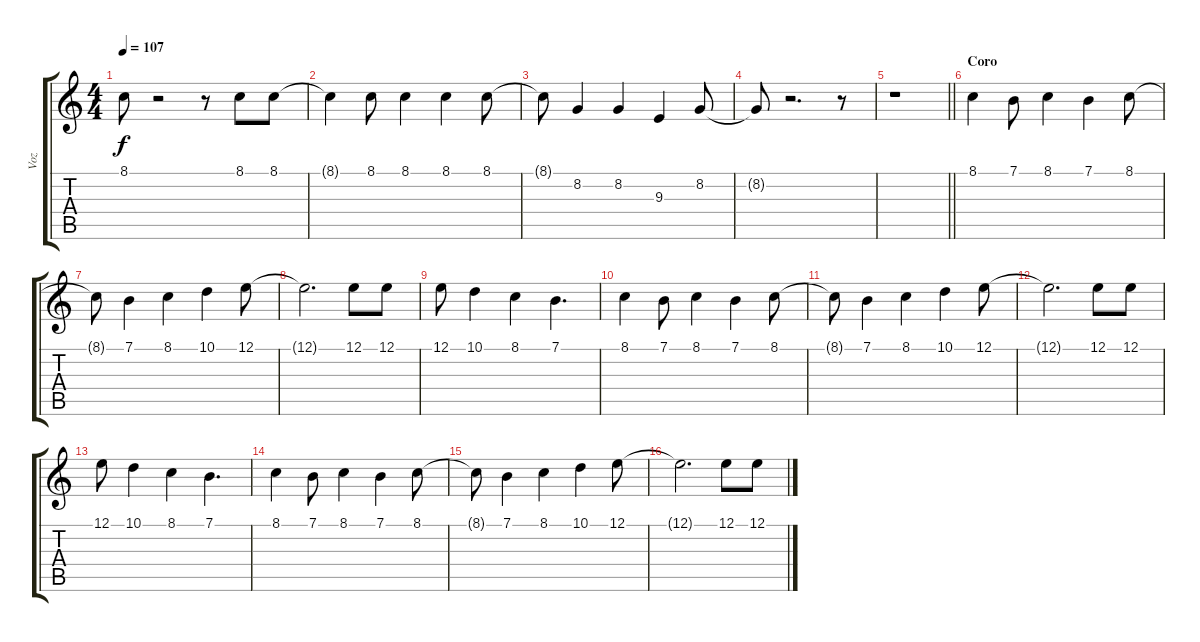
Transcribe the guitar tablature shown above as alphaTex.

\track ("Voz" "Voz") {instrument lead3calliope}
\staff {score tabs}
\tuning (E4 B3 G3 D3 A2 E2) {hide}
\ts (4 4)
\tempo 107
\clef g2
\ks c
8.1{t}.8{dy f} r.2 r.8 8.1.8 8.1.8 |
8.1{t}.4 8.1.8 8.1.4 8.1.4 8.1.8 |
8.1{t}.8 8.2.4 8.2.4 9.3.4 8.2.8 |
8.2{t}.8 r.2{d} r.8 |
\barLineRight lightlight
r.1 |
\section ("" "Coro")
8.1.4 7.1.8 8.1.4 7.1.4 8.1.8 |
8.1{t}.8 7.1.4 8.1.4 10.1.4 12.1.8 |
12.1{t}.2{d} 12.1.8 12.1.8 |
12.1.8 10.1.4 8.1.4 7.1.4{d} |
8.1.4 7.1.8 8.1.4 7.1.4 8.1.8 |
8.1{t}.8 7.1.4 8.1.4 10.1.4 12.1.8 |
12.1{t}.2{d} 12.1.8 12.1.8 |
12.1.8 10.1.4 8.1.4 7.1.4{d} |
8.1.4 7.1.8 8.1.4 7.1.4 8.1.8 |
8.1{t}.8 7.1.4 8.1.4 10.1.4 12.1.8 |
12.1{t}.2{d} 12.1.8 12.1.8
